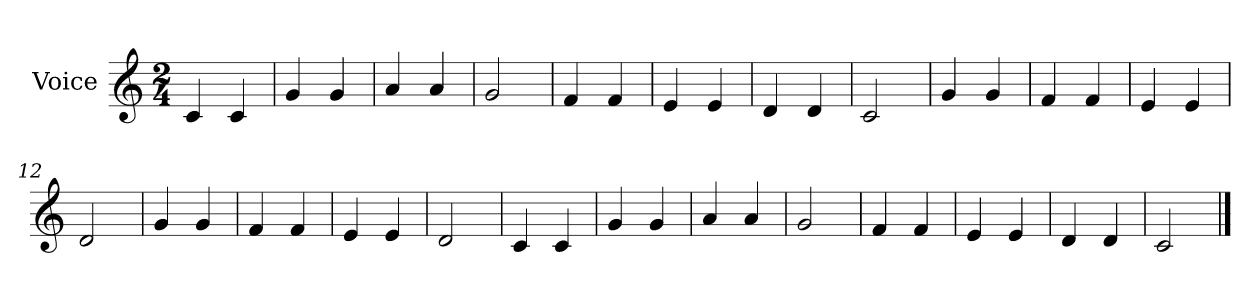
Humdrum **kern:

**kern
*part1
*staff1
*I"Voice
*I'Vo.
*clefG2
*k[]
*C:
*M2/4
=1
4c/
4c/
=2
4g/
4g/
=3
4a/
4a/
=4
2g/
=5
4f/
4f/
=6
4e/
4e/
=7
4d/
4d/
=8
2c/
=9
4g/
4g/
=10
4f/
4f/
=11
4e/
4e/
=12
2d/
=13
4g/
4g/
=14
4f/
4f/
=15
4e/
4e/
!!LO:LB:g=z
=16
2d/
=17
4c/
4c/
=18
4g/
4g/
=19
4a/
4a/
=20
2g/
=21
4f/
4f/
=22
4e/
4e/
=23
4d/
4d/
=24
2c/
==
*-
